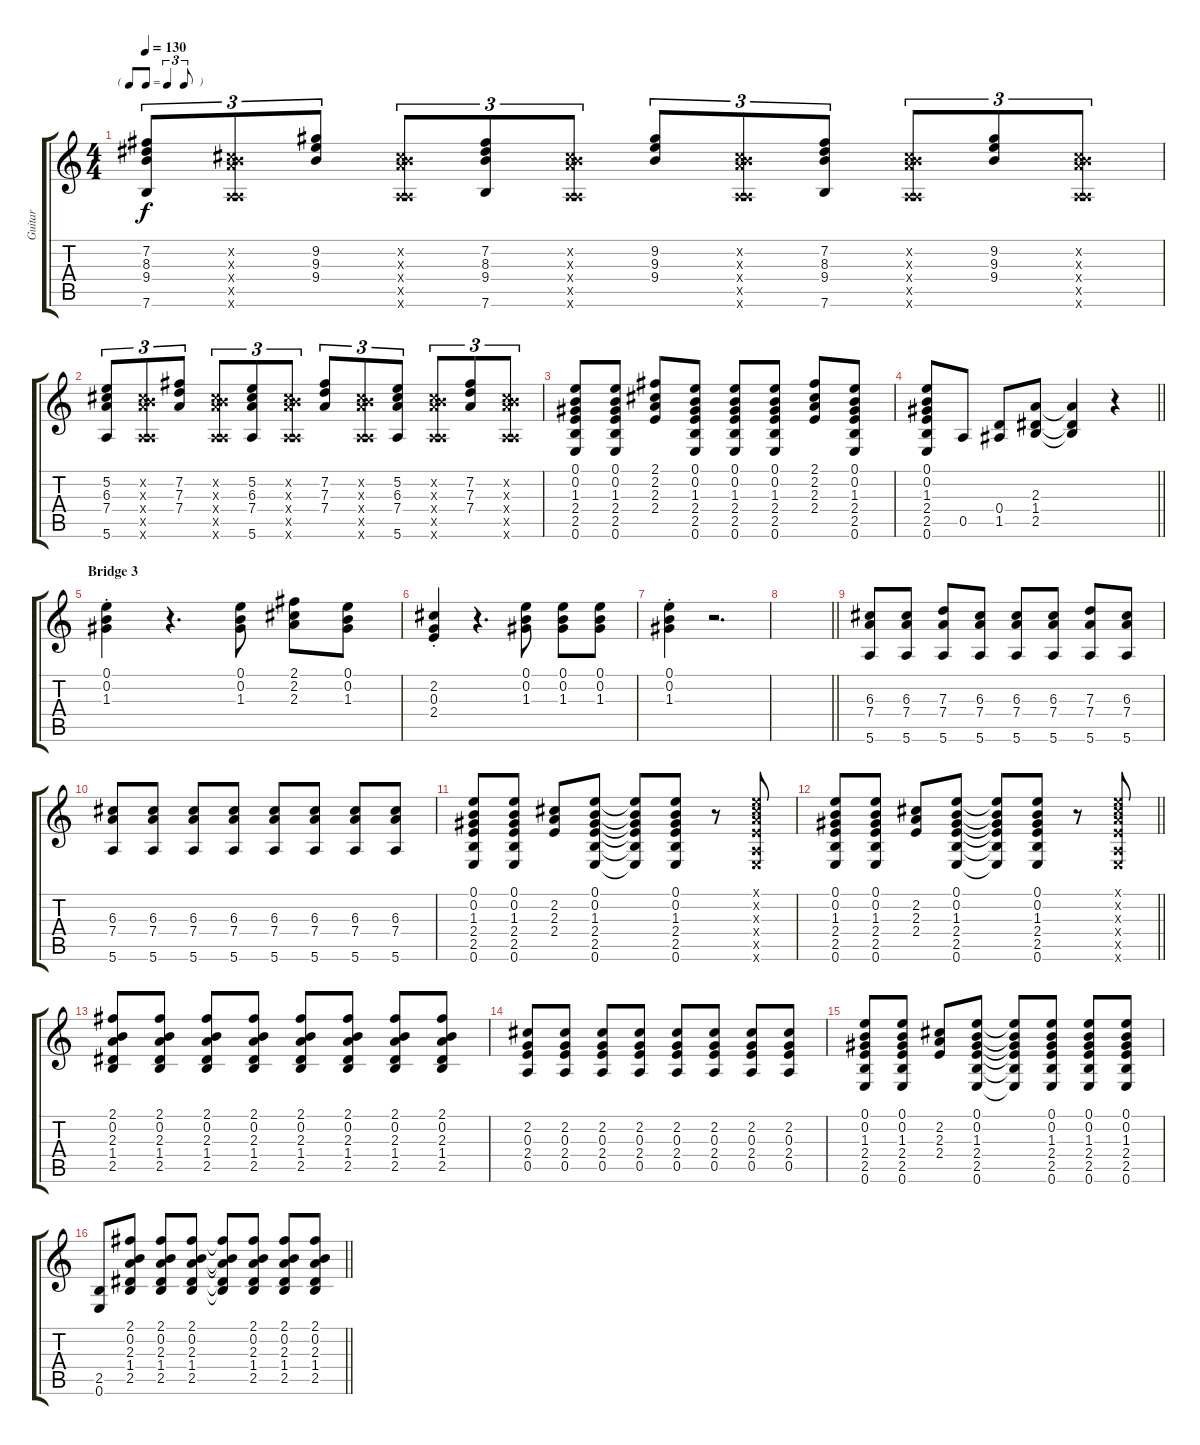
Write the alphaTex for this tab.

\track ("Guitar" "Guitar") {instrument acousticguitarsteel}
\staff {score tabs}
\tuning (E4 B3 G3 D3 A2 E2) {hide}
\ts (4 4)
\tf triplet8th
\tempo 130
\clef g2
\ks c
(7.2 8.3 9.4 7.6).8{tu (3 2) dy f} (0.2{x} 6.3{x} 7.4{x} 0.5{x} 5.6{x}).8{tu (3 2)} (9.2 9.3 9.4).8{tu (3 2)} (0.2{x} 6.3{x} 7.4{x} 0.5{x} 5.6{x}).8{tu (3 2)} (7.2 8.3 9.4 7.6).8{tu (3 2)} (0.2{x} 6.3{x} 7.4{x} 0.5{x} 5.6{x}).8{tu (3 2)} (9.2 9.3 9.4).8{tu (3 2)} (0.2{x} 6.3{x} 7.4{x} 0.5{x} 5.6{x}).8{tu (3 2)} (7.2 8.3 9.4 7.6).8{tu (3 2)} (0.2{x} 6.3{x} 7.4{x} 0.5{x} 5.6{x}).8{tu (3 2)} (9.2 9.3 9.4).8{tu (3 2)} (0.2{x} 6.3{x} 7.4{x} 0.5{x} 5.6{x}).8{tu (3 2)} |
(5.2 6.3 7.4 5.6).8{tu (3 2)} (0.2{x} 6.3{x} 7.4{x} 0.5{x} 5.6{x}).8{tu (3 2)} (7.2 7.3 7.4).8{tu (3 2)} (0.2{x} 6.3{x} 7.4{x} 0.5{x} 5.6{x}).8{tu (3 2)} (5.2 6.3 7.4 5.6).8{tu (3 2)} (0.2{x} 6.3{x} 7.4{x} 0.5{x} 5.6{x}).8{tu (3 2)} (7.2 7.3 7.4).8{tu (3 2)} (0.2{x} 6.3{x} 7.4{x} 0.5{x} 5.6{x}).8{tu (3 2)} (5.2 6.3 7.4 5.6).8{tu (3 2)} (0.2{x} 6.3{x} 7.4{x} 0.5{x} 5.6{x}).8{tu (3 2)} (7.2 7.3 7.4).8{tu (3 2)} (0.2{x} 6.3{x} 7.4{x} 0.5{x} 5.6{x}).8{tu (3 2)} |
(0.1 0.2 1.3 2.4 2.5 0.6).8 (0.1 0.2 1.3 2.4 2.5 0.6).8 (2.1 2.2 2.3 2.4).8 (0.1 0.2 1.3 2.4 2.5 0.6).8 (0.1 0.2 1.3 2.4 2.5 0.6).8 (0.1 0.2 1.3 2.4 2.5 0.6).8 (2.1 2.2 2.3 2.4).8 (0.1 0.2 1.3 2.4 2.5 0.6).8 |
\barLineRight lightlight
(0.1 0.2 1.3 2.4 2.5 0.6).8 0.5.8 (0.4 1.5).8 (2.3 1.4 2.5).8 (2.3{t} 1.4{t} 2.5{t}).4 r.4 |
\section ("" "Bridge 3")
(0.1{st} 0.2{st} 1.3{st}).4 r.4{d} (0.1 0.2 1.3).8 (2.1 2.2 2.3).8 (0.1 0.2 1.3).8 |
(2.2{st} 0.3{st} 2.4{st}).4 r.4{d} (0.1 0.2 1.3).8 (0.1 0.2 1.3).8 (0.1 0.2 1.3).8 |
(0.1{st} 0.2{st} 1.3{st}).4 r.2{d} |
\barLineRight lightlight
|
(6.3 7.4 5.6).8 (6.3 7.4 5.6).8 (7.3 7.4 5.6).8 (6.3 7.4 5.6).8 (6.3 7.4 5.6).8 (6.3 7.4 5.6).8 (7.3 7.4 5.6).8 (6.3 7.4 5.6).8 |
(6.3 7.4 5.6).8 (6.3 7.4 5.6).8 (6.3 7.4 5.6).8 (6.3 7.4 5.6).8 (6.3 7.4 5.6).8 (6.3 7.4 5.6).8 (6.3 7.4 5.6).8 (6.3 7.4 5.6).8 |
(0.1 0.2 1.3 2.4 2.5 0.6).8 (0.1 0.2 1.3 2.4 2.5 0.6).8 (2.2 2.3 2.4).8 (0.1 0.2 1.3 2.4 2.5 0.6).8 (0.1{t} 0.2{t} 1.3{t} 2.4{t} 2.5{t} 0.6{t}).8 (0.1 0.2 1.3 2.4 2.5 0.6).8 r.8 (0.1{x} 2.2{x} 2.3{x} 2.4{x} 0.5{x} 0.6{x}).8 |
\barLineRight lightlight
(0.1 0.2 1.3 2.4 2.5 0.6).8 (0.1 0.2 1.3 2.4 2.5 0.6).8 (2.2 2.3 2.4).8 (0.1 0.2 1.3 2.4 2.5 0.6).8 (0.1{t} 0.2{t} 1.3{t} 2.4{t} 2.5{t} 0.6{t}).8 (0.1 0.2 1.3 2.4 2.5 0.6).8 r.8 (0.1{x} 2.2{x} 2.3{x} 2.4{x} 0.5{x} 0.6{x}).8 |
(2.1 0.2 2.3 1.4 2.5).8 (2.1 0.2 2.3 1.4 2.5).8 (2.1 0.2 2.3 1.4 2.5).8 (2.1 0.2 2.3 1.4 2.5).8 (2.1 0.2 2.3 1.4 2.5).8 (2.1 0.2 2.3 1.4 2.5).8 (2.1 0.2 2.3 1.4 2.5).8 (2.1 0.2 2.3 1.4 2.5).8 |
(2.2 0.3 2.4 0.5).8 (2.2 0.3 2.4 0.5).8 (2.2 0.3 2.4 0.5).8 (2.2 0.3 2.4 0.5).8 (2.2 0.3 2.4 0.5).8 (2.2 0.3 2.4 0.5).8 (2.2 0.3 2.4 0.5).8 (2.2 0.3 2.4 0.5).8 |
(0.1 0.2 1.3 2.4 2.5 0.6).8 (0.1 0.2 1.3 2.4 2.5 0.6).8 (2.2 2.3 2.4).8 (0.1 0.2 1.3 2.4 2.5 0.6).8 (0.1{t} 0.2{t} 1.3{t} 2.4{t} 2.5{t} 0.6{t}).8 (0.1 0.2 1.3 2.4 2.5 0.6).8 (0.1 0.2 1.3 2.4 2.5 0.6).8 (0.1 0.2 1.3 2.4 2.5 0.6).8 |
\barLineRight lightlight
(2.5 0.6).8 (2.1 0.2 2.3 1.4 2.5).8 (2.1 0.2 2.3 1.4 2.5).8 (2.1 0.2 2.3 1.4 2.5).8 (2.1{t} 0.2{t} 2.3{t} 1.4{t} 2.5{t}).8 (2.1 0.2 2.3 1.4 2.5).8 (2.1 0.2 2.3 1.4 2.5).8 (2.1 0.2 2.3 1.4 2.5).8
